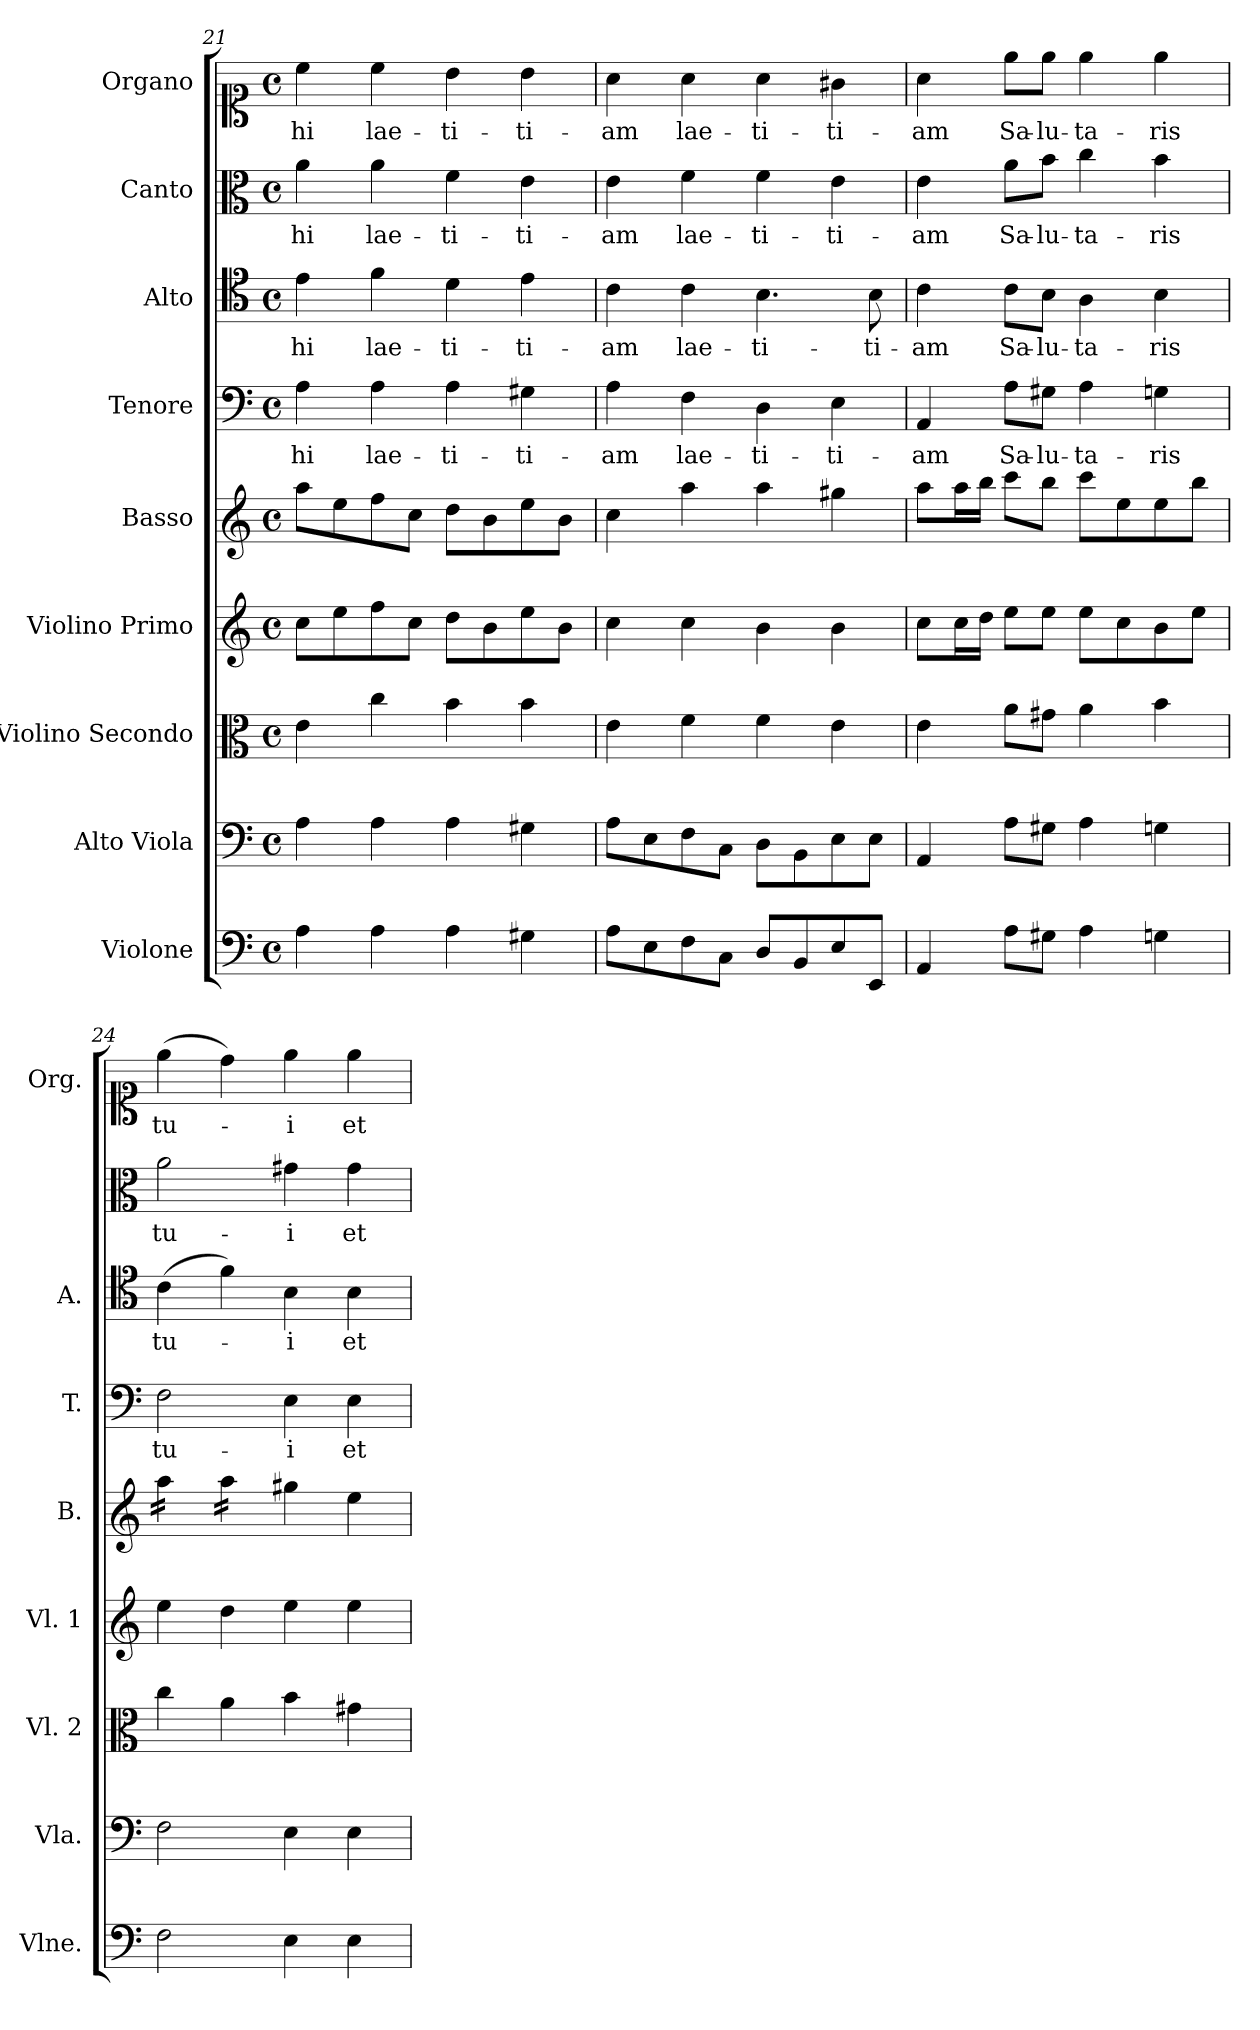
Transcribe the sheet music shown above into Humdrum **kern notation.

**kern	**kern	**kern	**kern	**kern	**kern	**text	**kern	**text	**kern	**text	**kern	**text
*part9	*part8	*part7	*part6	*part5	*part4	*part4	*part3	*part3	*part2	*part2	*part1	*part1
*staff9	*staff8	*staff7	*staff6	*staff5	*staff4	*staff4	*staff3	*staff3	*staff2	*staff2	*staff1	*staff1
*I"Violone	*I"Alto Viola	*I"Violino Secondo	*I"Violino Primo	*I"Basso	*I"Tenore	*	*I"Alto	*	*I"Canto	*	*I"Organo	*
*I'Vlne.	*I'Vla.	*I'Vl. 2	*I'Vl. 1	*I'B.	*I'T.	*	*I'A.	*	*	*	*I'Org.	*
*clefF4	*clefF4	*clefC3	*clefG2	*clefG2	*clefF4	*	*clefC4	*	*clefC3	*	*clefC1	*
*	*ITrd7c12	*	*	*	*	*	*	*	*	*	*	*
*k[]	*k[]	*k[]	*k[]	*k[]	*k[]	*	*k[]	*	*k[]	*	*k[]	*
*M4/4	*M4/4	*M4/4	*M4/4	*M4/4	*M4/4	*	*M4/4	*	*M4/4	*	*M4/4	*
*met(c)	*met(c)	*met(c)	*met(c)	*met(c)	*met(c)	*	*met(c)	*	*met(c)	*	*met(c)	*
=21	=21	=21	=21	=21	=21	=21	=21	=21	=21	=21	=21	=21
4A\	4AA\	4e\	8cc\L	8aa\L	4A\	-hi	4e\	-hi	4a\	-hi	4cc\	-hi
.	.	.	8ee\	8ee\	.	.	.	.	.	.	.	.
4A\	4AA\	4cc\	8ff\	8ff\	4A\	lae-	4f\	lae-	4a\	lae-	4cc\	lae-
.	.	.	8cc\J	8cc\J	.	.	.	.	.	.	.	.
4A\	4AA\	4b\	8dd\L	8dd\L	4A\	-ti-	4d\	-ti-	4f\	-ti-	4b\	-ti-
.	.	.	8b\	8b\	.	.	.	.	.	.	.	.
4G#X\	4GG#X\	4b\	8ee\	8ee\	4G#X\	-ti-	4e\	-ti-	4e\	-ti-	4b\	-ti-
.	.	.	8b\J	8b\J	.	.	.	.	.	.	.	.
!!LO:PB:g=z
=22	=22	=22	=22	=22	=22	=22	=22	=22	=22	=22	=22	=22
8A\L	8AA\L	4e\	4cc\	4cc\	4A\	-am	4c\	-am	4e\	-am	4a\	-am
8E\	8EE\	.	.	.	.	.	.	.	.	.	.	.
8F\	8FF\	4f\	4cc\	4aa\	4F\	lae-	4c\	lae-	4f\	lae-	4a\	lae-
8C\J	8CC\J	.	.	.	.	.	.	.	.	.	.	.
8D/L	8DD\L	4f\	4b\	4aa\	4D\	-ti-	4.B\	-ti-	4f\	-ti-	4a\	-ti-
8BB/	8BBB\	.	.	.	.	.	.	.	.	.	.	.
8E/	8EE\	4e\	4b\	4gg#X\	4E\	-ti-	.	.	4e\	-ti-	4g#X\	-ti-
8EE/J	8EE\J	.	.	.	.	.	8B\	-ti-	.	.	.	.
=23	=23	=23	=23	=23	=23	=23	=23	=23	=23	=23	=23	=23
4AA/	4AAA/	4e\	8cc\L	8aa\L	4AA/	-am	4c\	-am	4e\	-am	4a\	-am
.	.	.	16cc\L	16aa\L	.	.	.	.	.	.	.	.
.	.	.	16dd\JJ	16bb\JJ	.	.	.	.	.	.	.	.
8A\L	8AA\L	8a\L	8ee\L	8ccc\L	8A\L	Sa-	8c\L	Sa-	8a\L	Sa-	8ee\L	Sa-
8G#X\J	8GG#X\J	8g#X\J	8ee\J	8bb\J	8G#X\J	-lu-	8B\J	-lu-	8b\J	-lu-	8ee\J	-lu-
4A\	4AA\	4a\	8ee\L	8ccc\L	4A\	-ta-	4A\	-ta-	4cc\	-ta-	4ee\	-ta-
.	.	.	8cc\	8ee\	.	.	.	.	.	.	.	.
4Gn\	4GGn\	4b\	8b\	8ee\	4Gn\	-ris	4B\	-ris	4b\	-ris	4ee\	-ris
.	.	.	8ee\J	8bb\J	.	.	.	.	.	.	.	.
=24	=24	=24	=24	=24	=24	=24	=24	=24	=24	=24	=24	=24
*	*	*	*	*tremolo	*	*	*	*	*	*	*	*
2F\	2FF\	4cc\	4ee\	16aa\LL	2F\	tu-	(>4c\	tu-	2a\	tu-	(>4ee\	tu-
.	.	.	.	16aa\	.	.	.	.	.	.	.	.
.	.	.	.	16aa\	.	.	.	.	.	.	.	.
.	.	.	.	16aa\JJ	.	.	.	.	.	.	.	.
.	.	4a\	4dd\	16aa\LL	.	.	4f\)	.	.	.	4dd\)	.
.	.	.	.	16aa\	.	.	.	.	.	.	.	.
.	.	.	.	16aa\	.	.	.	.	.	.	.	.
.	.	.	.	16aa\JJ	.	.	.	.	.	.	.	.
*	*	*	*	*Xtremolo	*	*	*	*	*	*	*	*
4E\	4EE\	4b\	4ee\	4gg#X\	4E\	-i	4B\	-i	4g#X\	-i	4ee\	-i
4E\	4EE\	4g#X\	4ee\	4ee\	4E\	et	4B\	et	4g#\	et	4ee\	et
=	=	=	=	=	=	=	=	=	=	=	=	=
*-	*-	*-	*-	*-	*-	*-	*-	*-	*-	*-	*-	*-
